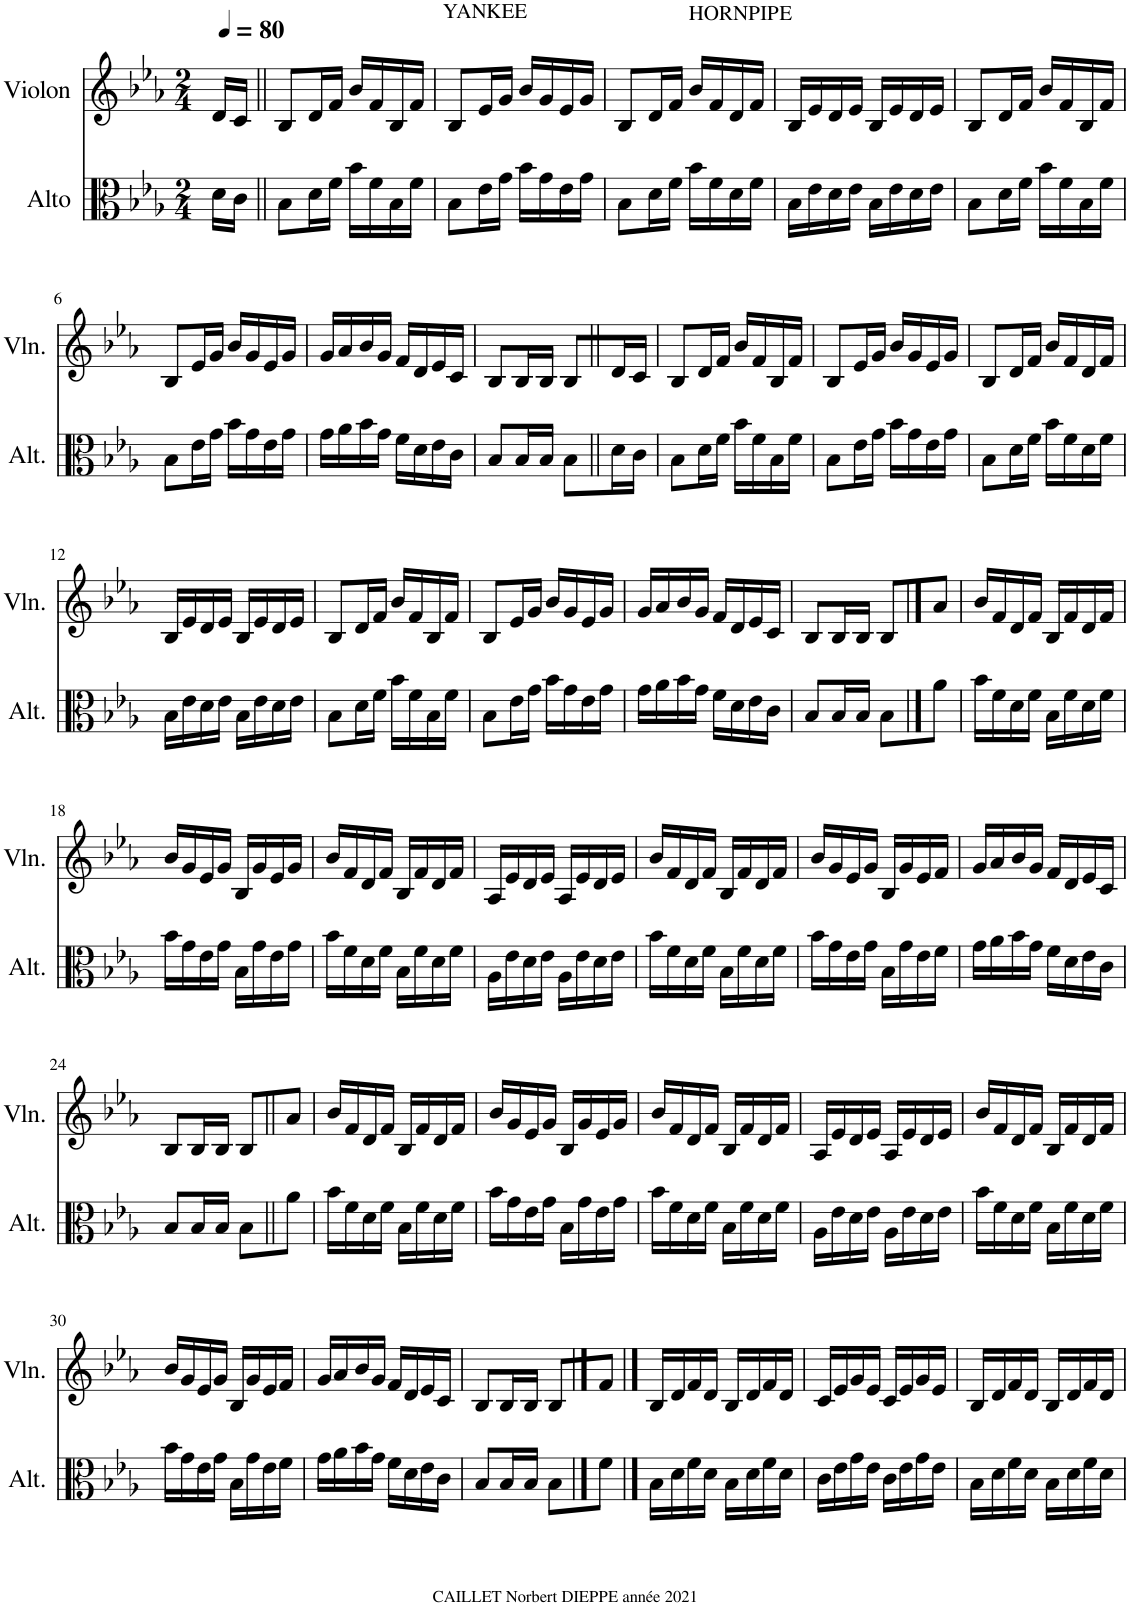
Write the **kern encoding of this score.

**kern	**kern
*part2	*part1
*staff2	*staff1
*I"Alto	*I"Violon
*I'Alt.	*I'Vln.
*clefC3	*clefG2
*k[b-e-a-]	*k[b-e-a-]
*M2/4	*M2/4
*MM80	*MM80
=	=
16d\LL	16d/LL
16c\JJ	16c/JJ
=1||	=1||
8B-\L	8B-/L
16d\L	16d/L
16f\JJ	16f/JJ
16b-\LL	16b-/LL
16f\	16f/
16B-\	16B-/
16f\JJ	16f/JJ
=2	=2
!	!LO:TX:a:t=YANKEE
8B-\L	8B-/L
16e-\L	16e-/L
16g\JJ	16g/JJ
16b-\LL	16b-/LL
16g\	16g/
16e-\	16e-/
16g\JJ	16g/JJ
=3	=3
8B-\L	8B-/L
16d\L	16d/L
16f\JJ	16f/JJ
!	!LO:TX:a:t=HORNPIPE
16b-\LL	16b-/LL
16f\	16f/
16d\	16d/
16f\JJ	16f/JJ
=4	=4
16B-\LL	16B-/LL
16e-\	16e-/
16d\	16d/
16e-\JJ	16e-/JJ
16B-\LL	16B-/LL
16e-\	16e-/
16d\	16d/
16e-\JJ	16e-/JJ
=5	=5
8B-\L	8B-/L
16d\L	16d/L
16f\JJ	16f/JJ
16b-\LL	16b-/LL
16f\	16f/
16B-\	16B-/
16f\JJ	16f/JJ
!!LO:LB:g=z
=6	=6
8B-\L	8B-/L
16e-\L	16e-/L
16g\JJ	16g/JJ
16b-\LL	16b-/LL
16g\	16g/
16e-\	16e-/
16g\JJ	16g/JJ
=7	=7
16g\LL	16g/LL
16a-\	16a-/
16b-\	16b-/
16g\JJ	16g/JJ
16f\LL	16f/LL
16d\	16d/
16e-\	16e-/
16c\JJ	16c/JJ
=8	=8
8B-/L	8B-/L
16B-/L	16B-/L
16B-/JJ	16B-/JJ
8B-\L	8B-/L
16d\L	16d/L
16c\JJ	16c/JJ
=9	=9
8B-\L	8B-/L
16d\L	16d/L
16f\JJ	16f/JJ
16b-\LL	16b-/LL
16f\	16f/
16B-\	16B-/
16f\JJ	16f/JJ
=10	=10
8B-\L	8B-/L
16e-\L	16e-/L
16g\JJ	16g/JJ
16b-\LL	16b-/LL
16g\	16g/
16e-\	16e-/
16g\JJ	16g/JJ
=11	=11
8B-\L	8B-/L
16d\L	16d/L
16f\JJ	16f/JJ
16b-\LL	16b-/LL
16f\	16f/
16d\	16d/
16f\JJ	16f/JJ
!!LO:LB:g=z
=12	=12
16B-\LL	16B-/LL
16e-\	16e-/
16d\	16d/
16e-\JJ	16e-/JJ
16B-\LL	16B-/LL
16e-\	16e-/
16d\	16d/
16e-\JJ	16e-/JJ
=13	=13
8B-\L	8B-/L
16d\L	16d/L
16f\JJ	16f/JJ
16b-\LL	16b-/LL
16f\	16f/
16B-\	16B-/
16f\JJ	16f/JJ
=14	=14
8B-\L	8B-/L
16e-\L	16e-/L
16g\JJ	16g/JJ
16b-\LL	16b-/LL
16g\	16g/
16e-\	16e-/
16g\JJ	16g/JJ
=15	=15
16g\LL	16g/LL
16a-\	16a-/
16b-\	16b-/
16g\JJ	16g/JJ
16f\LL	16f/LL
16d\	16d/
16e-\	16e-/
16c\JJ	16c/JJ
=16	=16
8B-/L	8B-/L
16B-/L	16B-/L
16B-/JJ	16B-/JJ
8B-\L	8B-/L
8a-\J	8a-/J
=17	=17
16b-\LL	16b-/LL
16f\	16f/
16d\	16d/
16f\JJ	16f/JJ
16B-\LL	16B-/LL
16f\	16f/
16d\	16d/
16f\JJ	16f/JJ
!!LO:LB:g=z
=18	=18
16b-\LL	16b-/LL
16g\	16g/
16e-\	16e-/
16g\JJ	16g/JJ
16B-\LL	16B-/LL
16g\	16g/
16e-\	16e-/
16g\JJ	16g/JJ
=19	=19
16b-\LL	16b-/LL
16f\	16f/
16d\	16d/
16f\JJ	16f/JJ
16B-\LL	16B-/LL
16f\	16f/
16d\	16d/
16f\JJ	16f/JJ
=20	=20
16A-\LL	16A-/LL
16e-\	16e-/
16d\	16d/
16e-\JJ	16e-/JJ
16A-\LL	16A-/LL
16e-\	16e-/
16d\	16d/
16e-\JJ	16e-/JJ
=21	=21
16b-\LL	16b-/LL
16f\	16f/
16d\	16d/
16f\JJ	16f/JJ
16B-\LL	16B-/LL
16f\	16f/
16d\	16d/
16f\JJ	16f/JJ
=22	=22
16b-\LL	16b-/LL
16g\	16g/
16e-\	16e-/
16g\JJ	16g/JJ
16B-\LL	16B-/LL
16g\	16g/
16e-\	16e-/
16f\JJ	16f/JJ
=23	=23
16g\LL	16g/LL
16a-\	16a-/
16b-\	16b-/
16g\JJ	16g/JJ
16f\LL	16f/LL
16d\	16d/
16e-\	16e-/
16c\JJ	16c/JJ
!!LO:LB:g=z
=24	=24
8B-/L	8B-/L
16B-/L	16B-/L
16B-/JJ	16B-/JJ
8B-\L	8B-/L
8a-\J	8a-/J
=25	=25
16b-\LL	16b-/LL
16f\	16f/
16d\	16d/
16f\JJ	16f/JJ
16B-\LL	16B-/LL
16f\	16f/
16d\	16d/
16f\JJ	16f/JJ
=26	=26
16b-\LL	16b-/LL
16g\	16g/
16e-\	16e-/
16g\JJ	16g/JJ
16B-\LL	16B-/LL
16g\	16g/
16e-\	16e-/
16g\JJ	16g/JJ
=27	=27
16b-\LL	16b-/LL
16f\	16f/
16d\	16d/
16f\JJ	16f/JJ
16B-\LL	16B-/LL
16f\	16f/
16d\	16d/
16f\JJ	16f/JJ
=28	=28
16A-\LL	16A-/LL
16e-\	16e-/
16d\	16d/
16e-\JJ	16e-/JJ
16A-\LL	16A-/LL
16e-\	16e-/
16d\	16d/
16e-\JJ	16e-/JJ
=29	=29
16b-\LL	16b-/LL
16f\	16f/
16d\	16d/
16f\JJ	16f/JJ
16B-\LL	16B-/LL
16f\	16f/
16d\	16d/
16f\JJ	16f/JJ
!!LO:LB:g=z
=30	=30
16b-\LL	16b-/LL
16g\	16g/
16e-\	16e-/
16g\JJ	16g/JJ
16B-\LL	16B-/LL
16g\	16g/
16e-\	16e-/
16f\JJ	16f/JJ
=31	=31
16g\LL	16g/LL
16a-\	16a-/
16b-\	16b-/
16g\JJ	16g/JJ
16f\LL	16f/LL
16d\	16d/
16e-\	16e-/
16c\JJ	16c/JJ
=32	=32
8B-/L	8B-/L
16B-/L	16B-/L
16B-/JJ	16B-/JJ
8B-\L	8B-/L
8f\J	8f/J
==33	==33
16B-\LL	16B-/LL
16d\	16d/
16f\	16f/
16d\JJ	16d/JJ
16B-\LL	16B-/LL
16d\	16d/
16f\	16f/
16d\JJ	16d/JJ
=34	=34
16c\LL	16c/LL
16e-\	16e-/
16g\	16g/
16e-\JJ	16e-/JJ
16c\LL	16c/LL
16e-\	16e-/
16g\	16g/
16e-\JJ	16e-/JJ
=35	=35
16B-\LL	16B-/LL
16d\	16d/
16f\	16f/
16d\JJ	16d/JJ
16B-\LL	16B-/LL
16d\	16d/
16f\	16f/
16d\JJ	16d/JJ
=	=
*-	*-
